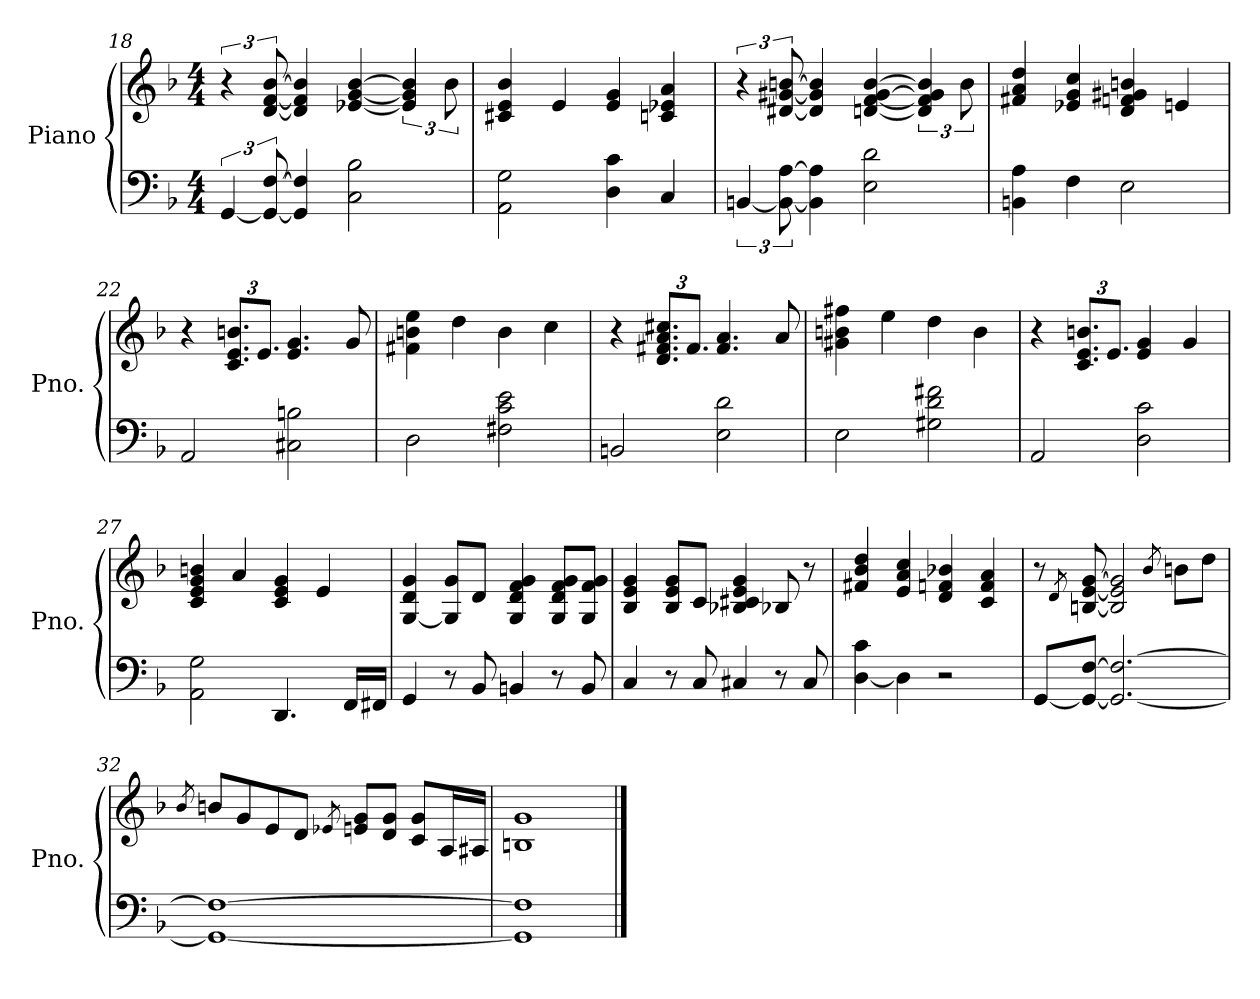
**kern	**kern
*part1	*part1
*staff2	*staff1
*I"Piano	*
*I'Pno.	*
!!LO:LB:g=z
*clefF4	*clefG2
*k[b-]	*k[b-]
*M4/4	*M4/4
=18	=18
[6GG/	6r
12GG/_ [12F/	[12d/ [12f/ [12b-/
4GG/] 4F/]	4d/] 4f/] 4b-/]
2C\ 2B-\	[4e-X/ [4g/ [4b-/
.	6e-/] 6g/] 6b-/]
.	12b-\
=19	=19
2AA\ 2G\	4c#X/ 4e/ 4b-/
.	4e/
4D\ 4c\	4e/ 4g/
4C/	4cn/ 4e-X/ 4a/
=20	=20
[6BBn/	6r
12BB\_ [12A\	[12d#X/ [12g#X/ [12bn/
4BB\] 4A\]	4d#/] 4g#/] 4b/]
2E\ 2d\	[4dn/ [4f/ [4g#/ [4b/
.	6d/] 6f/] 6g#/] 6b/]
.	12b\
!!LO:LB:g=z
=21	=21
4BBn\ 4A\	4f#X/ 4a/ 4dd/
4F\	4e-X/ 4g/ 4cc/
2E\	4d/ 4fn/ 4g#X/ 4bn/
.	4en/
=22	=22
2AA/	4r
*	*Xbrackettup
.	12.c/ 12.e/ 12.bn/L
.	12.e/J
2C#X\ 2Bn\	4.e/ 4.g/
.	8g/
=23	=23
2D\	4f#X\ 4bn\ 4ee\
.	4dd\
2F#X\ 2c\ 2e\	4b\
.	4cc\
=24	=24
2BBn/	4r
.	12.d/ 12.f#X/ 12.a/ 12.cc#X/L
.	12.f#/J
2E\ 2d\	4.f#/ 4.a/
.	8a/
!!LO:LB:g=z
=25	=25
2E\	4g#X\ 4bn\ 4ff#X\
.	4ee\
2G#X\ 2d\ 2f#X\	4dd\
.	4b\
=26	=26
2AA/	4r
.	12.c/ 12.e/ 12.bn/L
.	12.e/J
2D\ 2c\	4e/ 4g/
.	4g/
=27	=27
2AA\ 2G\	4c/ 4e/ 4g/ 4bn/
.	4a/
4.DD/	4c/ 4e/ 4g/
.	4e/
16FF/LL	.
16FF#X/JJ	.
=28	=28
4GG/	[4G/ 4d/ 4g/
8r	8G/] 8g/L
8BB-/	8d/J
4BBn/	4G/ 4d/ 4f/ 4g/
8r	8G/ 8d/ 8f/ 8g/L
8BB/	8G/ 8f/ 8g/J
!!LO:LB:g=z
=29	=29
4C/	4B-/ 4e/ 4g/
8r	8B-/ 8e/ 8g/L
8C/	8c/J
4C#X/	4B-X/ 4c#X/ 4e/ 4g/
8r	8B-X/
8C#/	8r
=30	=30
[4D\ 4c\	4f#X/ 4b-/ 4dd/
4D\]	4e/ 4a/ 4cc/
2r	4d/ 4fn/ 4b-X/
.	4c/ 4f/ 4a/
=31	=31
[8GG/L	8r
.	8qd/
8GG/_ [8F/J	[8Bn/ [8e/ [8g/
2.GG/_ 2.F/_	2B/] 2e/] 2g/]
.	8qb-/
.	8bn\L
.	8dd\J
!!LO:PB:g=z
=32	=32
.	8qb-/
1GG_ 1F_	8bn/L
.	8g/
.	8e/
.	8d/J
*	*MM80
.	8qe-X/
.	8en/ 8g/L
.	8d/ 8g/J
.	8c/ 8g/L
.	16A/L
.	16A#X/JJ
=33	=33
1GG] 1F]	1Bn 1g
==	==
*-	*-
